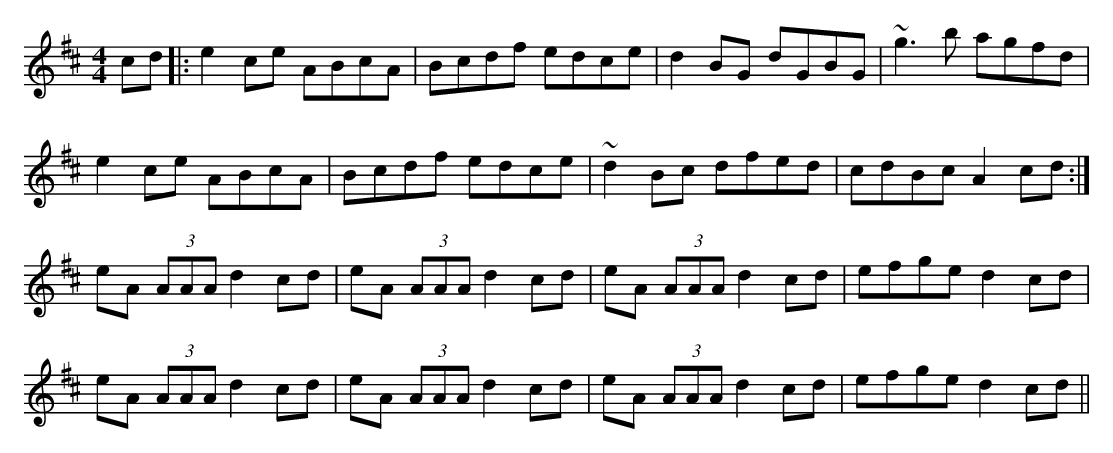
X:1
M:4/4
K:Amix
cd|:e2ce ABcA|Bcdf edce|d2BG dGBG|~g3b agfd|
e2ce ABcA|Bcdf edce|~d2Bc dfed|cdBc A2cd:|
eA (3AAA d2cd|eA (3AAA d2cd|eA (3AAA d2cd|efge d2cd|
eA (3AAA d2cd|eA (3AAA d2cd|eA (3AAA d2cd|efge d2cd||
